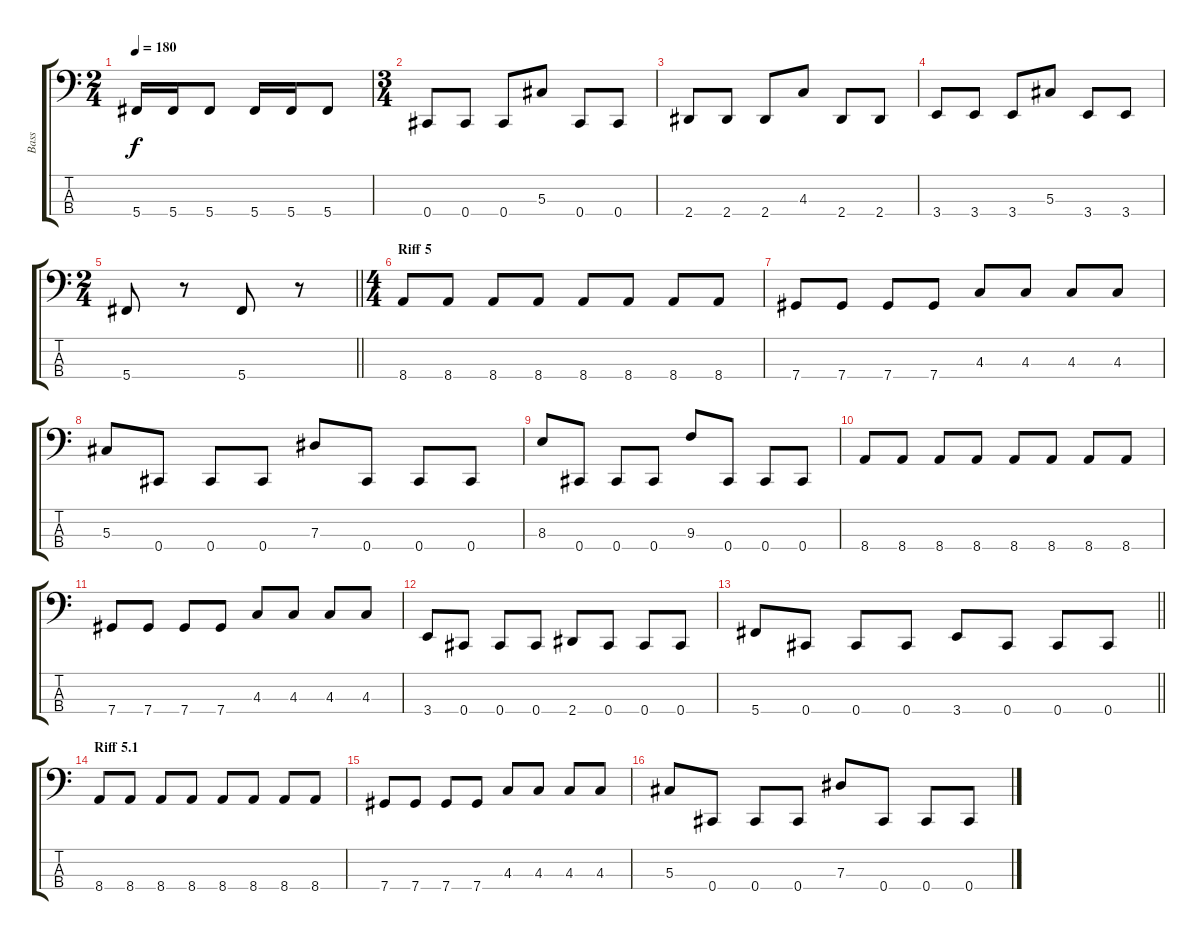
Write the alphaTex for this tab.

\track ("Bass" "Bass") {instrument electricbassfinger}
\staff {score tabs}
\tuning (Gb2 Db2 Ab1 Db1) {hide}
\ts (2 4)
\tempo 180
\clef f4
\ks c
5.4.16{dy f} 5.4.16 5.4.8 5.4.16 5.4.16 5.4.8 |
\ts (3 4)
0.4.8 0.4.8 0.4.8 5.3.8 0.4.8 0.4.8 |
2.4.8 2.4.8 2.4.8 4.3.8 2.4.8 2.4.8 |
3.4.8 3.4.8 3.4.8 5.3.8 3.4.8 3.4.8 |
\ts (2 4)
\barLineRight lightlight
5.4.8 r.8 5.4.8 r.8 |
\ts (4 4)
\section ("" "Riff 5")
8.4.8 8.4.8 8.4.8 8.4.8 8.4.8 8.4.8 8.4.8 8.4.8 |
7.4.8 7.4.8 7.4.8 7.4.8 4.3.8 4.3.8 4.3.8 4.3.8 |
5.3.8 0.4.8 0.4.8 0.4.8 7.3.8 0.4.8 0.4.8 0.4.8 |
8.3.8 0.4.8 0.4.8 0.4.8 9.3.8 0.4.8 0.4.8 0.4.8 |
8.4.8 8.4.8 8.4.8 8.4.8 8.4.8 8.4.8 8.4.8 8.4.8 |
7.4.8 7.4.8 7.4.8 7.4.8 4.3.8 4.3.8 4.3.8 4.3.8 |
3.4.8 0.4.8 0.4.8 0.4.8 2.4.8 0.4.8 0.4.8 0.4.8 |
\barLineRight lightlight
5.4.8 0.4.8 0.4.8 0.4.8 3.4.8 0.4.8 0.4.8 0.4.8 |
\section ("" "Riff 5.1")
8.4.8 8.4.8 8.4.8 8.4.8 8.4.8 8.4.8 8.4.8 8.4.8 |
7.4.8 7.4.8 7.4.8 7.4.8 4.3.8 4.3.8 4.3.8 4.3.8 |
5.3.8 0.4.8 0.4.8 0.4.8 7.3.8 0.4.8 0.4.8 0.4.8
